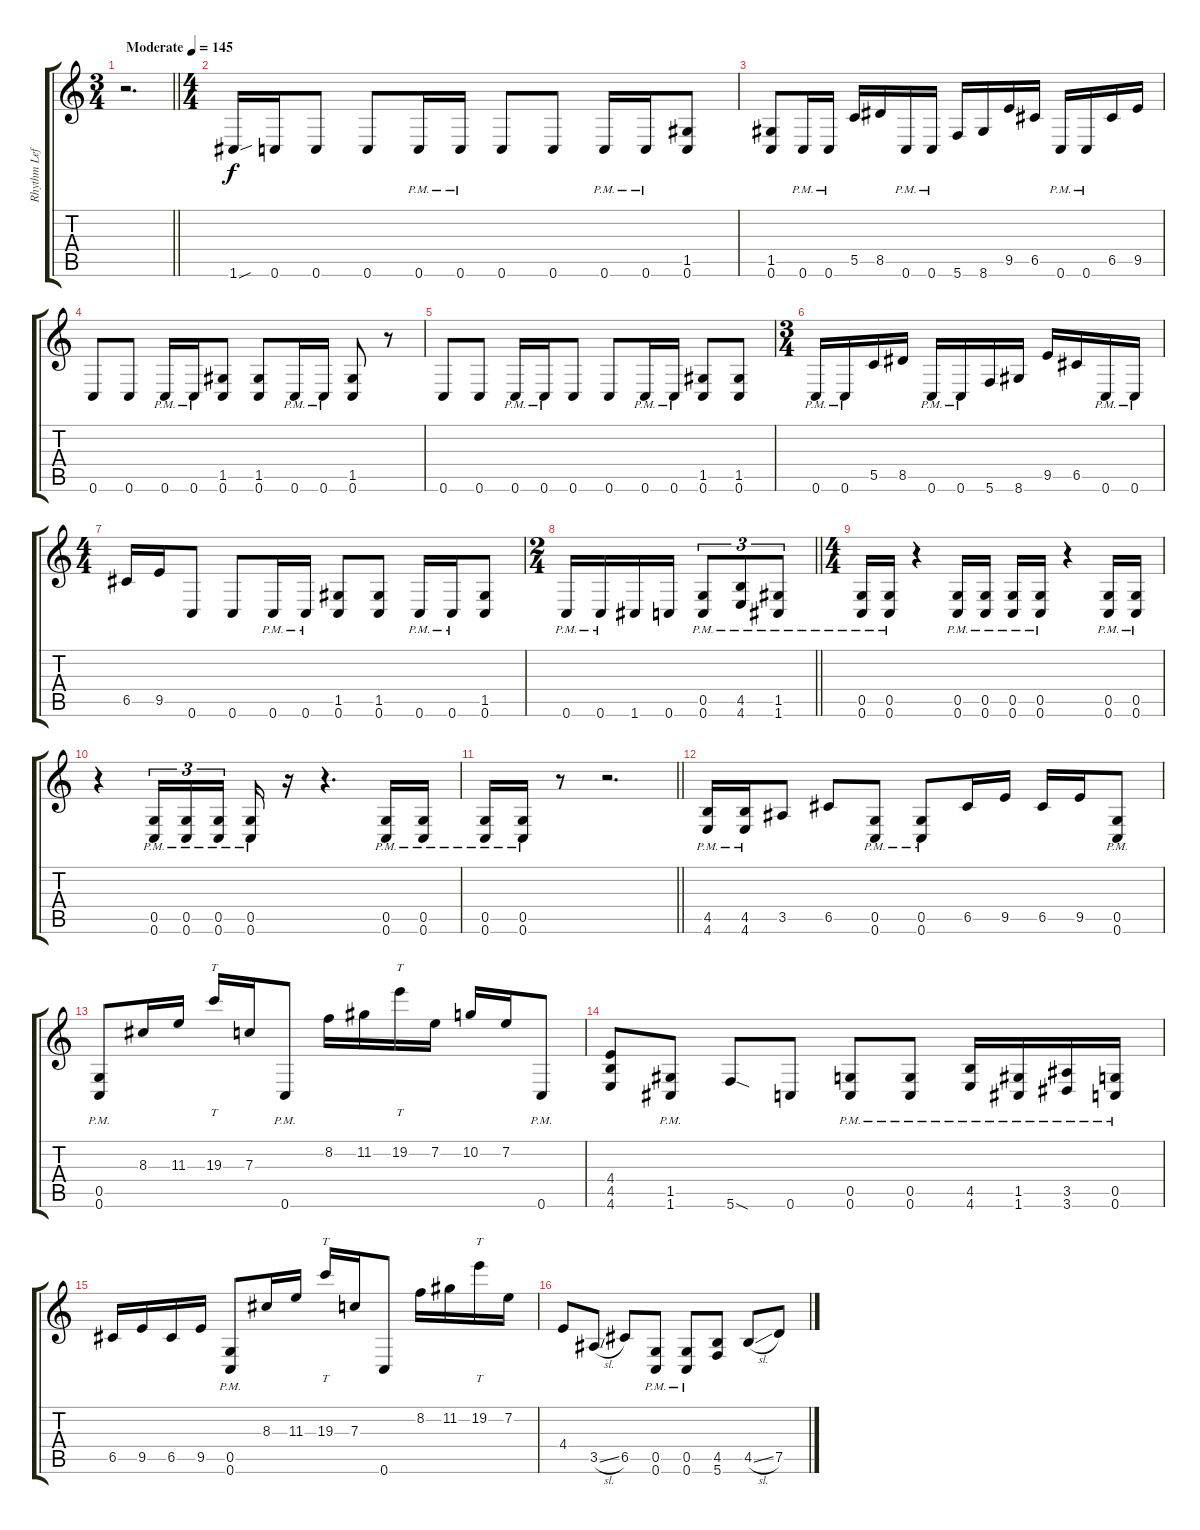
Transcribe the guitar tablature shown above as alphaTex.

\track ("Rhythm Left" "Rhythm Lef") {instrument distortionguitar}
\staff {score tabs}
\tuning (D4 A3 F3 C3 G2 C2) {hide}
\ts (3 4)
\section ("" "")
\tempo (145 "Moderate")
\clef g2
\barLineRight lightlight
\ks c
r.2{d dy f instrument distortionguitar} |
\ts (4 4)
\section ("" "")
1.6{sou}.16 0.6.16 0.6.8 0.6.8 0.6{pm}.16 0.6{pm}.16 0.6.8 0.6.8 0.6{pm}.16 0.6{pm}.16 (1.5 0.6).8 |
(1.5 0.6).8 0.6{pm}.16 0.6{pm}.16 5.5.16 8.5.16 0.6{pm}.16 0.6{pm}.16 5.6.16 8.6.16 9.5.16 6.5.16 0.6{pm}.16 0.6{pm}.16 6.5.16 9.5.16 |
0.6.8 0.6.8 0.6{pm}.16 0.6{pm}.16 (1.5 0.6).8 (1.5 0.6).8 0.6{pm}.16 0.6{pm}.16 (1.5 0.6).8 r.8 |
0.6.8 0.6.8 0.6{pm}.16 0.6{pm}.16 0.6.8 0.6.8 0.6{pm}.16 0.6{pm}.16 (1.5 0.6).8 (1.5 0.6).8 |
\ts (3 4)
0.6{pm}.16 0.6{pm}.16 5.5.16 8.5.16 0.6{pm}.16 0.6{pm}.16 5.6.16 8.6.16 9.5.16 6.5.16 0.6{pm}.16 0.6{pm}.16 |
\ts (4 4)
6.5.16 9.5.16 0.6.8 0.6.8 0.6{pm}.16 0.6{pm}.16 (1.5 0.6).8 (1.5 0.6).8 0.6{pm}.16 0.6{pm}.16 (1.5 0.6).8 |
\ts (2 4)
\barLineRight lightlight
0.6{pm}.16 0.6{pm}.16 1.6.16 0.6.16 (0.5{pm} 0.6{pm}).8{tu (3 2)} (4.5{pm} 4.6{pm}).8{tu (3 2)} (1.5{pm} 1.6{pm}).8{tu (3 2)} |
\ts (4 4)
\section ("" "")
(0.5{pm} 0.6{pm}).16 (0.5{pm} 0.6{pm}).16 r.4 (0.5{pm} 0.6{pm}).16 (0.5{pm} 0.6{pm}).16 (0.5{pm} 0.6{pm}).16 (0.5{pm} 0.6{pm}).16 r.4 (0.5{pm} 0.6{pm}).16 (0.5{pm} 0.6{pm}).16 |
r.4 (0.5{pm} 0.6{pm}).16{tu (3 2)} (0.5{pm} 0.6{pm}).16{tu (3 2)} (0.5{pm} 0.6{pm}).16{tu (3 2) beam splitsecondary} (0.5{pm} 0.6{pm}).16 r.16 r.4{d} (0.5{pm} 0.6{pm}).16 (0.5{pm} 0.6{pm}).16 |
\barLineRight lightlight
(0.5{pm} 0.6{pm}).16 (0.5{pm} 0.6{pm}).16 r.8 r.2{d} |
\section ("" "")
(4.5{pm} 4.6{pm}).16 (4.5{pm} 4.6{pm}).16 3.5.8 6.5.8 (0.5{pm} 0.6{pm}).8 (0.5{pm} 0.6{pm}).8 6.5.16 9.5.16 6.5.16 9.5.16 (0.5{pm} 0.6{pm}).8 |
(0.5{pm} 0.6{pm}).8 8.3.16 11.3.16 19.3.16{tt} 7.3.16 0.6{pm}.8 8.2.16 11.2.16 19.2.16{tt} 7.2.16 10.2.16 7.2.16 0.6{pm}.8 |
(4.4 4.5 4.6).8 (1.5{pm} 1.6{pm}).8 5.6{sod}.8 0.6.8 (0.5{pm} 0.6{pm}).8 (0.5{pm} 0.6{pm}).8 (4.5{pm} 4.6{pm}).16 (1.5{pm} 1.6{pm}).16 (3.5{pm} 3.6{pm}).16 (0.5{pm} 0.6{pm}).16 |
6.5.16 9.5.16 6.5.16 9.5.16 (0.5{pm} 0.6{pm}).8 8.3.16 11.3.16 19.3.16{tt} 7.3.16 0.6.8 8.2.16 11.2.16 19.2.16{tt} 7.2.16 |
4.4.8 3.5{sl}.8 6.5.8 (0.5{pm} 0.6{pm}).8 (0.5{pm} 0.6{pm}).8 (4.5 5.6).8 4.5{sl}.8 7.5.8
